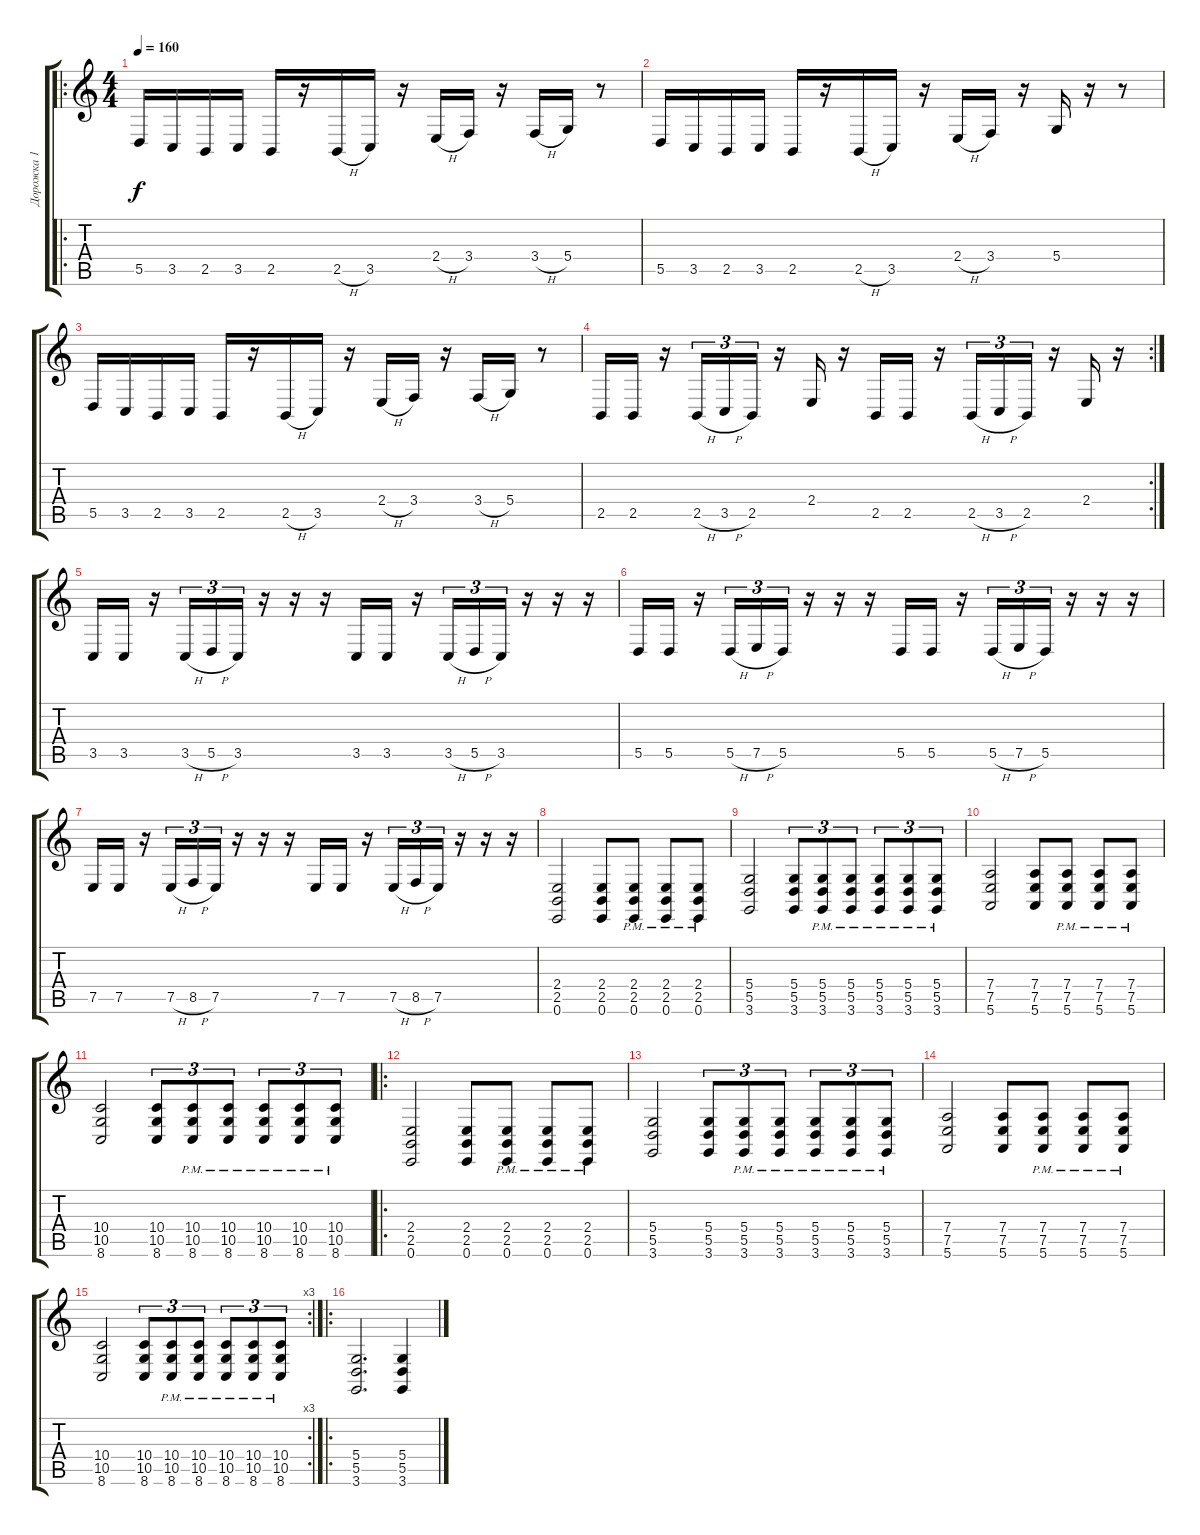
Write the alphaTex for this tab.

\track ("Дорожка 1" "Дорожка 1") {instrument acousticgrandpiano}
\staff {score tabs}
\tuning (E4 B3 G3 D3 A2 E2) {hide}
\ro
\ts (4 4)
\tempo 160
\clef g2
\ks c
5.5.16{dy f} 3.5.16 2.5.16 3.5.16 2.5.16 r.16 2.5{h}.16 3.5.16 r.16 2.4{h}.16 3.4.16 r.16 3.4{h}.16 5.4.16 r.8 |
5.5.16 3.5.16 2.5.16 3.5.16 2.5.16 r.16 2.5{h}.16 3.5.16 r.16 2.4{h}.16 3.4.16 r.16 5.4.16 r.16 r.8 |
5.5.16 3.5.16 2.5.16 3.5.16 2.5.16 r.16 2.5{h}.16 3.5.16 r.16 2.4{h}.16 3.4.16 r.16 3.4{h}.16 5.4.16 r.8 |
\rc 2
2.5.16 2.5.16 r.16 2.5{h}.16{tu (3 2)} 3.5{h}.16{tu (3 2)} 2.5.16{tu (3 2)} r.16 2.4.16 r.16 2.5.16 2.5.16 r.16 2.5{h}.16{tu (3 2)} 3.5{h}.16{tu (3 2)} 2.5.16{tu (3 2)} r.16 2.4.16 r.16 |
3.5.16 3.5.16 r.16 3.5{h}.16{tu (3 2)} 5.5{h}.16{tu (3 2)} 3.5.16{tu (3 2)} r.16 r.16 r.16 3.5.16 3.5.16 r.16 3.5{h}.16{tu (3 2)} 5.5{h}.16{tu (3 2)} 3.5.16{tu (3 2)} r.16 r.16 r.16 |
5.5.16 5.5.16 r.16 5.5{h}.16{tu (3 2)} 7.5{h}.16{tu (3 2)} 5.5.16{tu (3 2)} r.16 r.16 r.16 5.5.16 5.5.16 r.16 5.5{h}.16{tu (3 2)} 7.5{h}.16{tu (3 2)} 5.5.16{tu (3 2)} r.16 r.16 r.16 |
7.5.16 7.5.16 r.16 7.5{h}.16{tu (3 2)} 8.5{h}.16{tu (3 2)} 7.5.16{tu (3 2)} r.16 r.16 r.16 7.5.16 7.5.16 r.16 7.5{h}.16{tu (3 2)} 8.5{h}.16{tu (3 2)} 7.5.16{tu (3 2)} r.16 r.16 r.16 |
(2.4 2.5 0.6).2 (2.4 2.5 0.6).8 (2.4{pm} 2.5{pm} 0.6{pm}).8 (2.4{pm} 2.5{pm} 0.6{pm}).8 (2.4{pm} 2.5{pm} 0.6{pm}).8 |
(5.4 5.5 3.6).2 (5.4 5.5 3.6).8{tu (3 2)} (5.4{pm} 5.5{pm} 3.6{pm}).8{tu (3 2)} (5.4{pm} 5.5{pm} 3.6{pm}).8{tu (3 2)} (5.4{pm} 5.5{pm} 3.6{pm}).8{tu (3 2)} (5.4{pm} 5.5{pm} 3.6{pm}).8{tu (3 2)} (5.4{pm} 5.5{pm} 3.6{pm}).8{tu (3 2)} |
(7.4 7.5 5.6).2 (7.4 7.5 5.6).8 (7.4{pm} 7.5{pm} 5.6{pm}).8 (7.4{pm} 7.5{pm} 5.6{pm}).8 (7.4{pm} 7.5{pm} 5.6{pm}).8 |
(10.4 10.5 8.6).2 (10.4 10.5 8.6).8{tu (3 2)} (10.4{pm} 10.5{pm} 8.6{pm}).8{tu (3 2)} (10.4{pm} 10.5{pm} 8.6{pm}).8{tu (3 2)} (10.4{pm} 10.5{pm} 8.6{pm}).8{tu (3 2)} (10.4{pm} 10.5{pm} 8.6{pm}).8{tu (3 2)} (10.4{pm} 10.5{pm} 8.6{pm}).8{tu (3 2)} |
\ro
(2.4 2.5 0.6).2 (2.4 2.5 0.6).8 (2.4{pm} 2.5{pm} 0.6{pm}).8 (2.4{pm} 2.5{pm} 0.6{pm}).8 (2.4{pm} 2.5{pm} 0.6{pm}).8 |
(5.4 5.5 3.6).2 (5.4 5.5 3.6).8{tu (3 2)} (5.4{pm} 5.5{pm} 3.6{pm}).8{tu (3 2)} (5.4{pm} 5.5{pm} 3.6{pm}).8{tu (3 2)} (5.4{pm} 5.5{pm} 3.6{pm}).8{tu (3 2)} (5.4{pm} 5.5{pm} 3.6{pm}).8{tu (3 2)} (5.4{pm} 5.5{pm} 3.6{pm}).8{tu (3 2)} |
(7.4 7.5 5.6).2 (7.4 7.5 5.6).8 (7.4{pm} 7.5{pm} 5.6{pm}).8 (7.4{pm} 7.5{pm} 5.6{pm}).8 (7.4{pm} 7.5{pm} 5.6{pm}).8 |
\rc 3
(10.4 10.5 8.6).2 (10.4 10.5 8.6).8{tu (3 2)} (10.4{pm} 10.5{pm} 8.6{pm}).8{tu (3 2)} (10.4{pm} 10.5{pm} 8.6{pm}).8{tu (3 2)} (10.4{pm} 10.5{pm} 8.6{pm}).8{tu (3 2)} (10.4{pm} 10.5{pm} 8.6{pm}).8{tu (3 2)} (10.4{pm} 10.5{pm} 8.6{pm}).8{tu (3 2)} |
\ro
(5.4 5.5 3.6).2{d} (5.4 5.5 3.6).4
